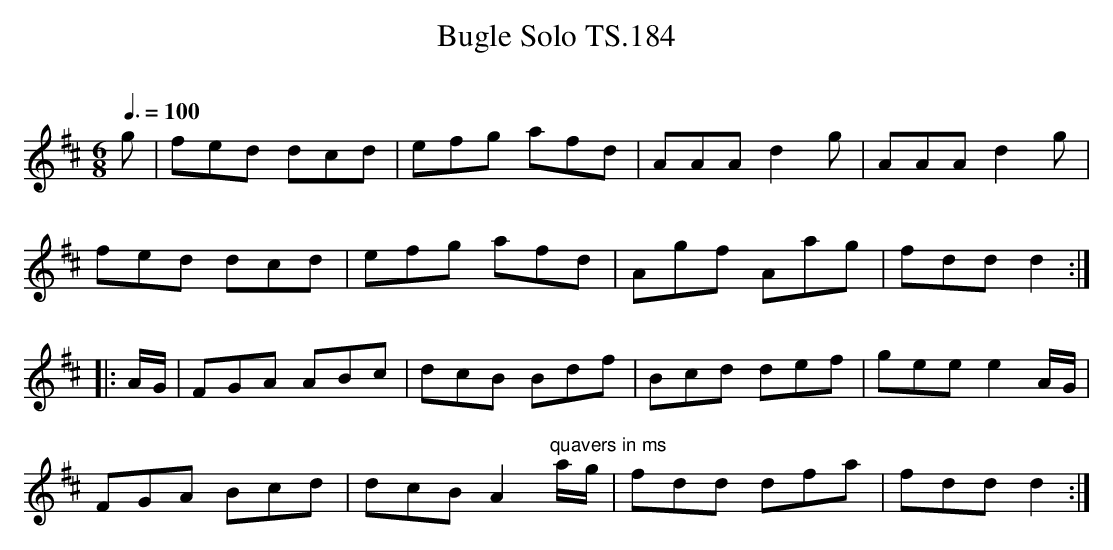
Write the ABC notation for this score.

X:1
T:Bugle Solo TS.184
M:6/8
L:1/8
Q:3/8=100
O:
K:D
g|fed dcd|efg afd|AAAd2g|AAAd2g|
fed dcd|efg afd|Agf Aag|fddd2:|
|:A/G/|FGA ABc|dcB Bdf|Bcd def|geee2 A/G/|
FGA Bcd|dcB A2"quavers in ms"a/g/|fdd dfa|fddd2:|]
